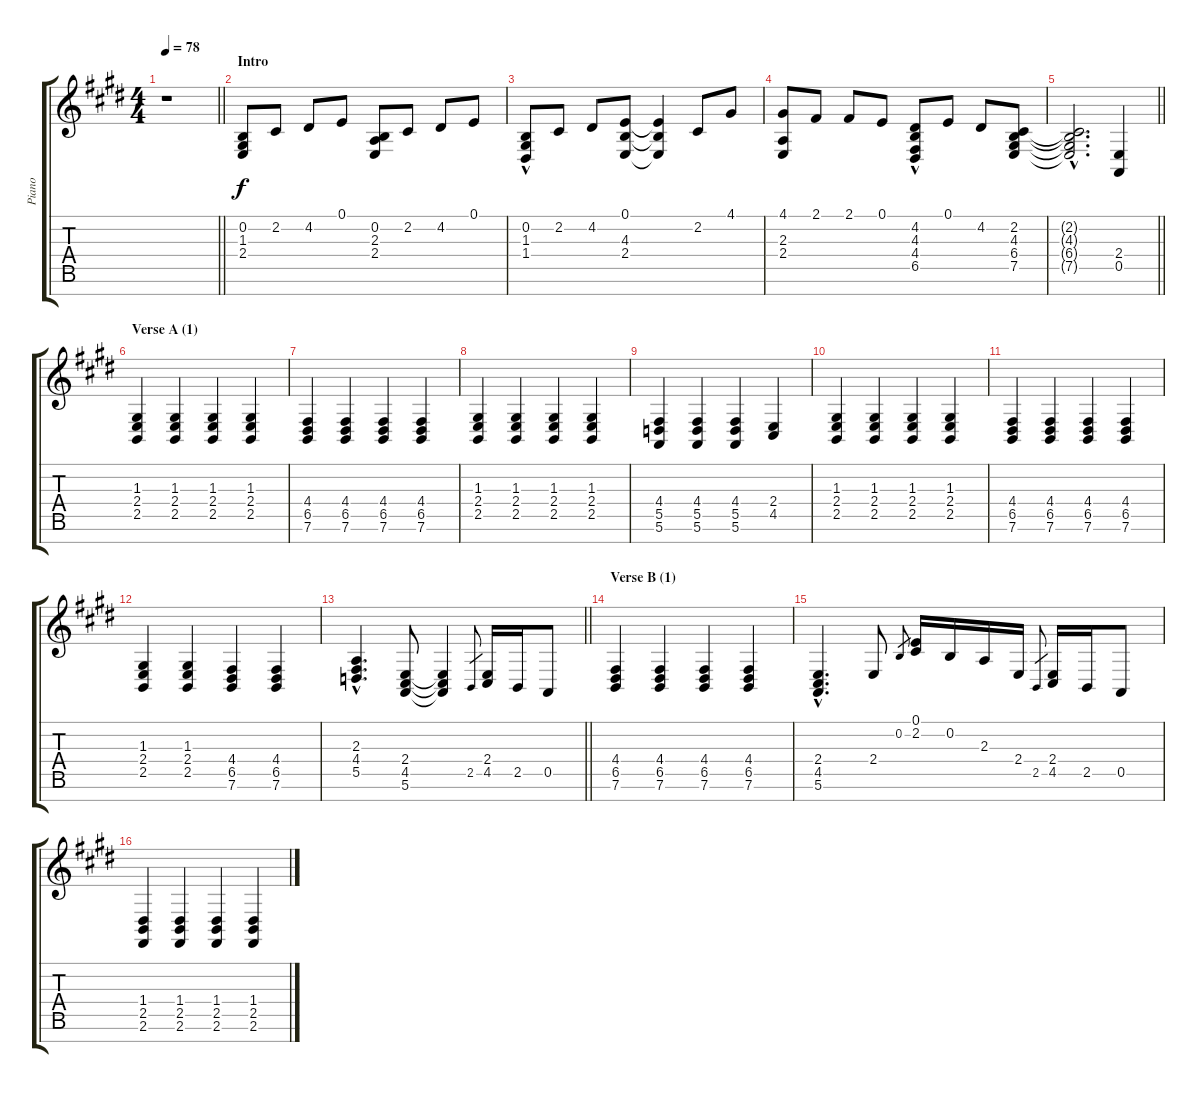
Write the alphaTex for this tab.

\track ("Piano" "Piano") {instrument acousticgrandpiano}
\staff {score tabs}
\tuning (E4 B3 G3 D3 A2 E2 B1) {hide}
\ts (4 4)
\tempo 78
\clef g2
\barLineRight lightlight
\ks e
r.1{dy f instrument acousticgrandpiano} |
\section ("" "Intro")
(0.2 1.3 2.4).8 2.2.8 4.2.8 0.1.8 (0.2 2.3 2.4).8 2.2.8 4.2.8 0.1.8 |
(0.2 1.3 1.4{hac}).8 2.2.8 4.2.8 (0.1 4.3 2.4).8 (0.1{t} 4.3{t} 2.4{t}).4 2.2.8 4.1.8 |
(4.1 2.3 2.4).8 2.1.8 2.1.8 0.1.8 (4.2 4.3{hac} 4.4{hac} 6.5{hac}).8 0.1.8 4.2.8 (2.2 4.3 6.4 7.5).8 |
\barLineRight lightlight
(2.2{hac t} 4.3{hac t} 6.4{hac t} 7.5{hac t}).2{d} (2.4 0.5).4 |
\section ("" "Verse A (1)")
(1.3 2.4 2.5).4 (1.3 2.4 2.5).4 (1.3 2.4 2.5).4 (1.3 2.4 2.5).4 |
(4.4 6.5 7.6).4 (4.4 6.5 7.6).4 (4.4 6.5 7.6).4 (4.4 6.5 7.6).4 |
(1.3 2.4 2.5).4 (1.3 2.4 2.5).4 (1.3 2.4 2.5).4 (1.3 2.4 2.5).4 |
(4.4 5.5 5.6).4 (4.4 5.5 5.6).4 (4.4 5.5 5.6).4 (2.4 4.5).4 |
(1.3 2.4 2.5).4 (1.3 2.4 2.5).4 (1.3 2.4 2.5).4 (1.3 2.4 2.5).4 |
(4.4 6.5 7.6).4 (4.4 6.5 7.6).4 (4.4 6.5 7.6).4 (4.4 6.5 7.6).4 |
(1.3 2.4 2.5).4 (1.3 2.4 2.5).4 (4.4 6.5 7.6).4 (4.4 6.5 7.6).4 |
\barLineRight lightlight
(2.3{hac} 4.4{hac} 5.5{hac}).4{d} (2.4 4.5 5.6).8 (2.4{t} 4.5{t} 5.6{t}).4 2.5.8{gr} (2.4 4.5).16 2.5.16 0.5.8 |
\section ("" "Verse B (1)")
(4.4 6.5 7.6).4 (4.4 6.5 7.6).4 (4.4 6.5 7.6).4 (4.4 6.5 7.6).4 |
(2.4{hac} 4.5{hac} 5.6{hac}).4{d} 2.4.8 0.2.8{gr} (0.1 2.2).16 0.2.16 2.3.16 2.4.16 2.5.8{gr} (2.4 4.5).16 2.5.16 0.5.8 |
(1.4 2.5 2.6).4 (1.4 2.5 2.6).4 (1.4 2.5 2.6).4 (1.4 2.5 2.6).4
